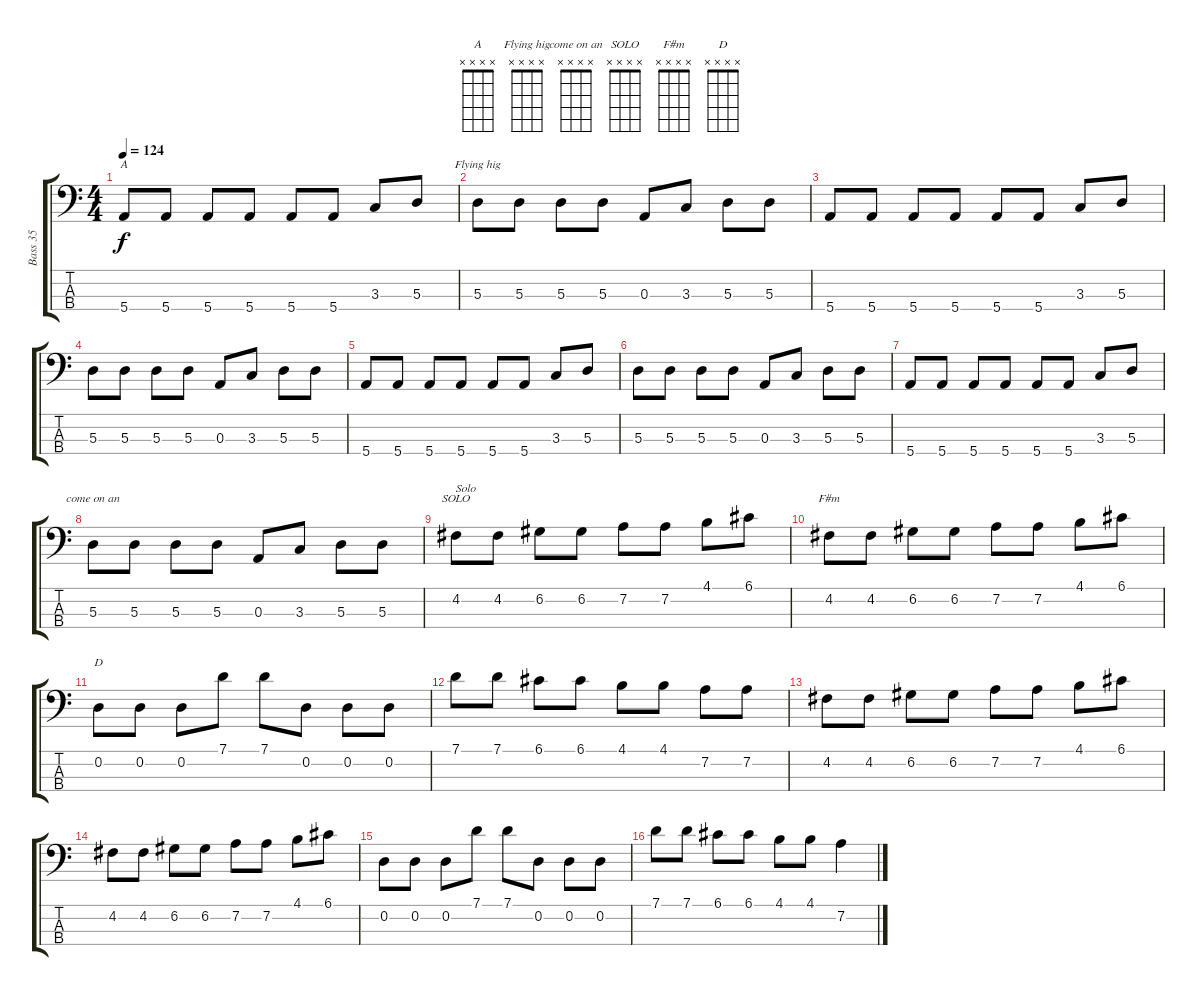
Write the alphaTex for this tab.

\track ("Bass 35" "Bass 35") {instrument fretlessbass}
\staff {score tabs}
\tuning (G2 D2 A1 E1) {hide}
\chord ("A" x x x x)
\chord ("Flying hig" x x x x)
\chord ("come on an" x x x x)
\chord ("SOLO" x x x x)
\chord ("F#m" x x x x)
\chord ("D" x x x x)
\ts (4 4)
\tempo 124
\clef f4
\ks c
5.4.8{ch "A" dy f} 5.4.8 5.4.8 5.4.8 5.4.8 5.4.8 3.3.8 5.3.8 |
5.3.8{ch "Flying hig"} 5.3.8 5.3.8 5.3.8 0.3.8 3.3.8 5.3.8 5.3.8 |
5.4.8 5.4.8 5.4.8 5.4.8 5.4.8 5.4.8 3.3.8 5.3.8 |
5.3.8 5.3.8 5.3.8 5.3.8 0.3.8 3.3.8 5.3.8 5.3.8 |
5.4.8 5.4.8 5.4.8 5.4.8 5.4.8 5.4.8 3.3.8 5.3.8 |
5.3.8 5.3.8 5.3.8 5.3.8 0.3.8 3.3.8 5.3.8 5.3.8 |
5.4.8 5.4.8 5.4.8 5.4.8 5.4.8 5.4.8 3.3.8 5.3.8 |
5.3.8{ch "come on an"} 5.3.8 5.3.8 5.3.8 0.3.8 3.3.8 5.3.8 5.3.8 |
4.2.8{ch "SOLO" txt "Solo"} 4.2.8 6.2.8 6.2.8 7.2.8 7.2.8 4.1.8 6.1.8 |
4.2.8{ch "F#m"} 4.2.8 6.2.8 6.2.8 7.2.8 7.2.8 4.1.8 6.1.8 |
0.2.8{ch "D"} 0.2.8 0.2.8 7.1.8 7.1.8 0.2.8 0.2.8 0.2.8 |
7.1.8 7.1.8 6.1.8 6.1.8 4.1.8 4.1.8 7.2.8 7.2.8 |
4.2.8 4.2.8 6.2.8 6.2.8 7.2.8 7.2.8 4.1.8 6.1.8 |
4.2.8 4.2.8 6.2.8 6.2.8 7.2.8 7.2.8 4.1.8 6.1.8 |
0.2.8 0.2.8 0.2.8 7.1.8 7.1.8 0.2.8 0.2.8 0.2.8 |
7.1.8 7.1.8 6.1.8 6.1.8 4.1.8 4.1.8 7.2{ss}.4
